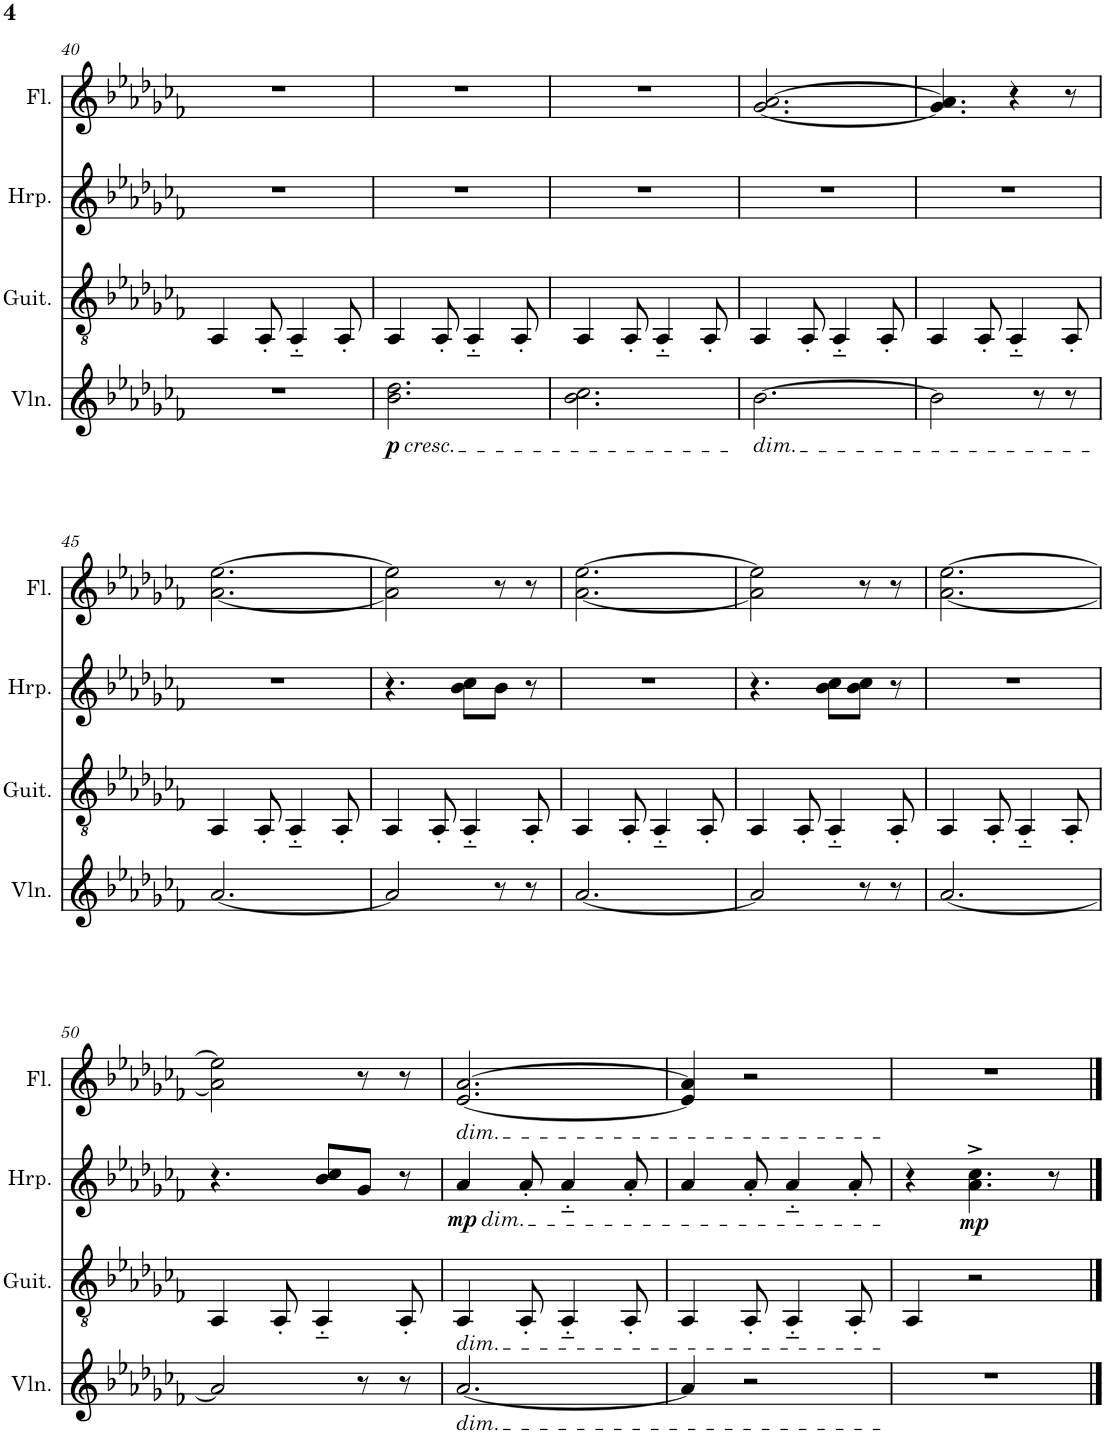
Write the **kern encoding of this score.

**kern	**dynam	**kern	**kern	**dynam	**kern
*part4	*part4	*part3	*part2	*part2	*part1
*staff4	*staff4	*staff3	*staff2	*staff2	*staff1
*I"Violin	*	*I"Classical Guitar	*I"Harp	*	*I"Flute
*I'Vln.	*	*I'Guit.	*I'Hrp.	*	*I'Fl.
!!LO:PB:g=z
*clefG2	*	*clefGv2	*clefG2	*	*clefG2
*k[b-e-a-d-g-c-f-]	*	*k[b-e-a-d-g-c-f-]	*k[b-e-a-d-g-c-f-]	*	*k[b-e-a-d-g-c-f-]
*M6/8	*	*M6/8	*M6/8	*	*M6/8
=40	=40	=40	=40	=40	=40
2.r	.	4AA-/	2.r	.	2.r
.	.	8AA-'/	.	.	.
.	.	4AA-/	.	.	.
.	.	8AA-'/	.	.	.
=41	=41	=41	=41	=41	=41
!LO:TX:b:i:t=cresc.	!	!	!	!	!
!	!LO:DY:b	!	!	!	!
2.b-\ 2.dd-\	p	4AA-/	2.r	.	2.r
.	.	8AA-'/	.	.	.
.	.	4AA-/	.	.	.
.	.	8AA-'/	.	.	.
=42	=42	=42	=42	=42	=42
2.b-\ 2.cc-\	.	4AA-/	2.r	.	2.r
.	.	8AA-'/	.	.	.
.	.	4AA-/	.	.	.
.	.	8AA-'/	.	.	.
=43	=43	=43	=43	=43	=43
!LO:TX:b:i:t=dim.	!	!	!	!	!
[2.b-\	.	4AA-/	2.r	.	[2.g-/ [2.a-/
.	.	8AA-'/	.	.	.
.	.	4AA-/	.	.	.
.	.	8AA-'/	.	.	.
=44	=44	=44	=44	=44	=44
2b-\]	.	4AA-/	2.r	.	4.g-/] 4.a-/]
.	.	8AA-'/	.	.	.
.	.	4AA-/	.	.	4r
8r	.	.	.	.	.
8r	.	8AA-'/	.	.	8r
!!LO:LB:g=z
=45	=45	=45	=45	=45	=45
[2.a-/	.	4AA-/	2.r	.	[2.a-\ [2.ee-\
.	.	8AA-'/	.	.	.
.	.	4AA-/	.	.	.
.	.	8AA-'/	.	.	.
=46	=46	=46	=46	=46	=46
2a-/]	.	4AA-/	4.r	.	2a-\] 2ee-\]
.	.	8AA-'/	.	.	.
.	.	4AA-/	8b-\ 8cc-\L	.	.
8r	.	.	8b-\J	.	8r
8r	.	8AA-'/	8r	.	8r
=47	=47	=47	=47	=47	=47
[2.a-/	.	4AA-/	2.r	.	[2.a-\ [2.ee-\
.	.	8AA-'/	.	.	.
.	.	4AA-/	.	.	.
.	.	8AA-'/	.	.	.
=48	=48	=48	=48	=48	=48
2a-/]	.	4AA-/	4.r	.	2a-\] 2ee-\]
.	.	8AA-'/	.	.	.
.	.	4AA-/	8b-\ 8cc-\L	.	.
8r	.	.	8b-\ 8cc-\J	.	8r
8r	.	8AA-'/	8r	.	8r
=49	=49	=49	=49	=49	=49
[2.a-/	.	4AA-/	2.r	.	[2.a-\ [2.ee-\
.	.	8AA-'/	.	.	.
.	.	4AA-/	.	.	.
.	.	8AA-'/	.	.	.
!!LO:LB:g=z
=50	=50	=50	=50	=50	=50
2a-/]	.	4AA-/	4.r	.	2a-\] 2ee-\]
.	.	8AA-'/	.	.	.
.	.	4AA-/	8b-/ 8cc-/L	.	.
8r	.	.	8g-/J	.	8r
8r	.	8AA-'/	8r	.	8r
=51	=51	=51	=51	=51	=51
!	!	!	!	!	!LO:TX:b:i:t=dim.
!	!	!	!LO:TX:b:i:t=dim.	!	!
!	!	!LO:TX:b:i:t=dim.	!	!	!
!LO:TX:b:i:t=dim.	!	!	!	!	!
!	!	!	!	!LO:DY:b	!
[2.a-/	.	4AA-/	4a-/	mp	[2.e-/ [2.a-/
.	.	8AA-'/	8a-'/	.	.
.	.	4AA-/	4a-/	.	.
.	.	8AA-'/	8a-'/	.	.
=52	=52	=52	=52	=52	=52
4a-/]	.	4AA-/	4a-/	.	4e-/] 4a-/]
2r	.	8AA-'/	8a-'/	.	2r
.	.	4AA-/	4a-/	.	.
.	.	8AA-'/	8a-'/	.	.
=53	=53	=53	=53	=53	=53
2.r	.	4AA-/	4r	.	2.r
!	!	!	!	!LO:DY:b	!
.	.	2r	4.a-\^ 4.cc-\^	mp	.
.	.	.	8r	.	.
==	==	==	==	==	==
*-	*-	*-	*-	*-	*-
